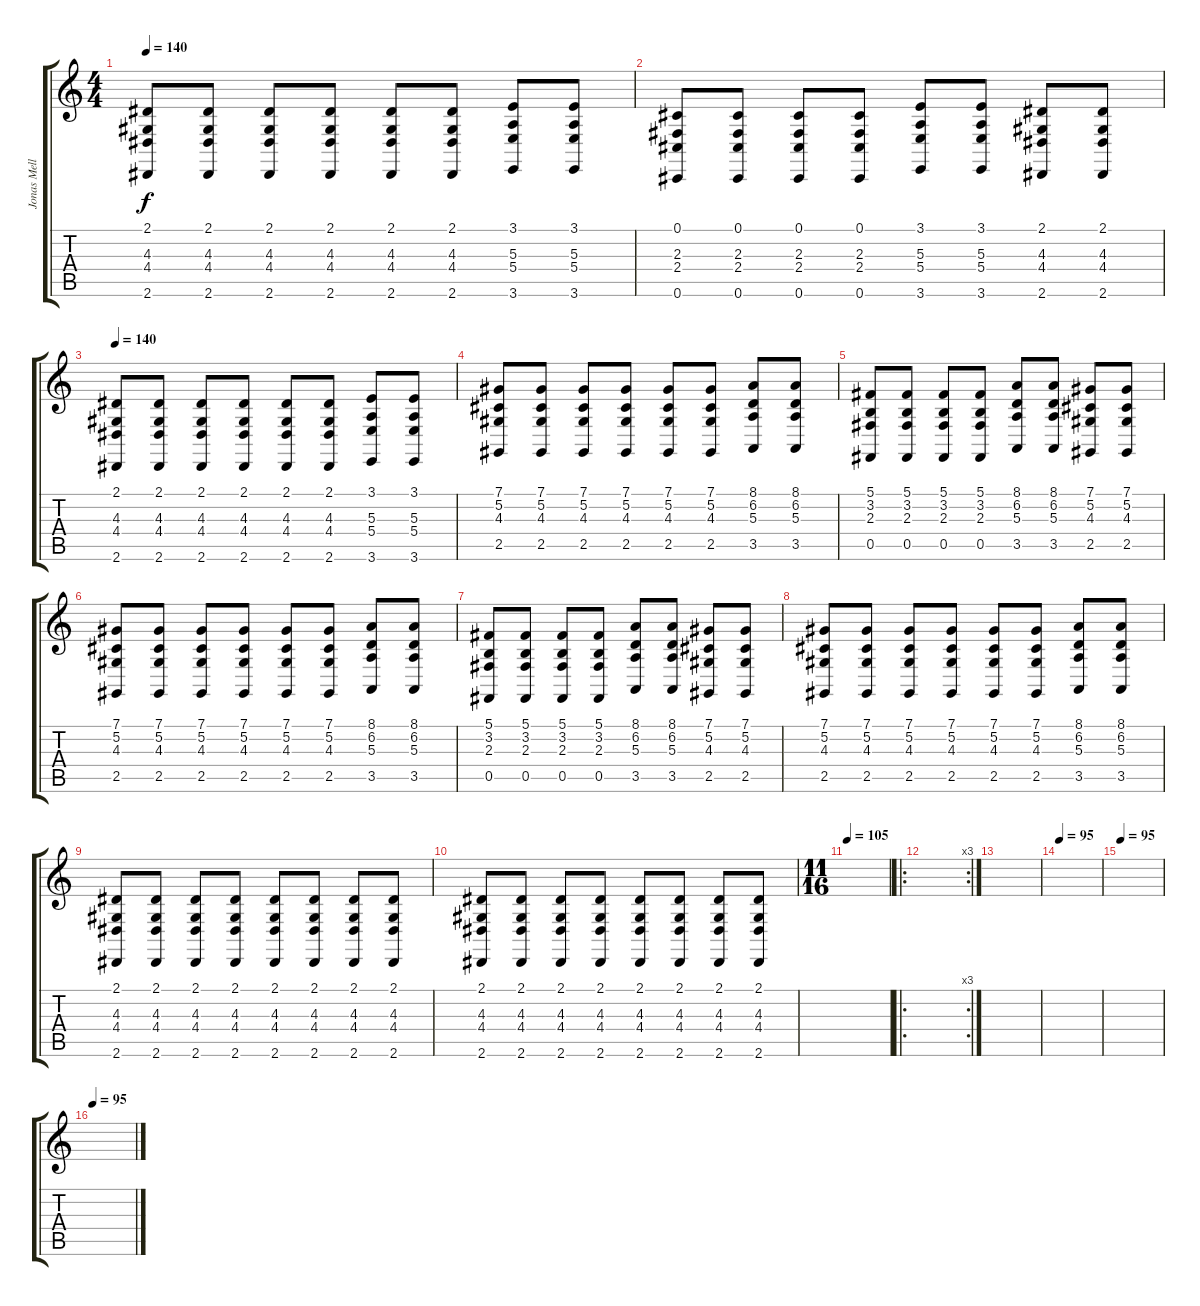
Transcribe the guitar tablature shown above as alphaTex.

\track ("Jonas Mellberg (keyboards)" "Jonas Mell") {instrument stringensemble1}
\staff {score tabs}
\tuning (Db4 Ab3 E3 B2 Gb2 Db2) {hide}
\ts (4 4)
\tempo 140
\clef g2
\ks c
(2.1 4.3 4.4 2.6).8{dy f} (2.1 4.3 4.4 2.6).8 (2.1 4.3 4.4 2.6).8 (2.1 4.3 4.4 2.6).8 (2.1 4.3 4.4 2.6).8 (2.1 4.3 4.4 2.6).8 (3.1 5.3 5.4 3.6).8 (3.1 5.3 5.4 3.6).8 |
(0.1 2.3 2.4 0.6).8 (0.1 2.3 2.4 0.6).8 (0.1 2.3 2.4 0.6).8 (0.1 2.3 2.4 0.6).8 (3.1 5.3 5.4 3.6).8 (3.1 5.3 5.4 3.6).8 (2.1 4.3 4.4 2.6).8 (2.1 4.3 4.4 2.6).8 |
\tempo 140
(2.1 4.3 4.4 2.6).8 (2.1 4.3 4.4 2.6).8 (2.1 4.3 4.4 2.6).8 (2.1 4.3 4.4 2.6).8 (2.1 4.3 4.4 2.6).8 (2.1 4.3 4.4 2.6).8 (3.1 5.3 5.4 3.6).8 (3.1 5.3 5.4 3.6).8 |
(7.1 5.2 4.3 2.5).8 (7.1 5.2 4.3 2.5).8 (7.1 5.2 4.3 2.5).8 (7.1 5.2 4.3 2.5).8 (7.1 5.2 4.3 2.5).8 (7.1 5.2 4.3 2.5).8 (8.1 6.2 5.3 3.5).8 (8.1 6.2 5.3 3.5).8 |
(5.1 3.2 2.3 0.5).8 (5.1 3.2 2.3 0.5).8 (5.1 3.2 2.3 0.5).8 (5.1 3.2 2.3 0.5).8 (8.1 6.2 5.3 3.5).8 (8.1 6.2 5.3 3.5).8 (7.1 5.2 4.3 2.5).8 (7.1 5.2 4.3 2.5).8 |
(7.1 5.2 4.3 2.5).8 (7.1 5.2 4.3 2.5).8 (7.1 5.2 4.3 2.5).8 (7.1 5.2 4.3 2.5).8 (7.1 5.2 4.3 2.5).8 (7.1 5.2 4.3 2.5).8 (8.1 6.2 5.3 3.5).8 (8.1 6.2 5.3 3.5).8 |
(5.1 3.2 2.3 0.5).8 (5.1 3.2 2.3 0.5).8 (5.1 3.2 2.3 0.5).8 (5.1 3.2 2.3 0.5).8 (8.1 6.2 5.3 3.5).8 (8.1 6.2 5.3 3.5).8 (7.1 5.2 4.3 2.5).8 (7.1 5.2 4.3 2.5).8 |
(7.1 5.2 4.3 2.5).8 (7.1 5.2 4.3 2.5).8 (7.1 5.2 4.3 2.5).8 (7.1 5.2 4.3 2.5).8 (7.1 5.2 4.3 2.5).8 (7.1 5.2 4.3 2.5).8 (8.1 6.2 5.3 3.5).8 (8.1 6.2 5.3 3.5).8 |
(2.1 4.3 4.4 2.6).8 (2.1 4.3 4.4 2.6).8 (2.1 4.3 4.4 2.6).8 (2.1 4.3 4.4 2.6).8 (2.1 4.3 4.4 2.6).8 (2.1 4.3 4.4 2.6).8 (2.1 4.3 4.4 2.6).8 (2.1 4.3 4.4 2.6).8 |
(2.1 4.3 4.4 2.6).8 (2.1 4.3 4.4 2.6).8 (2.1 4.3 4.4 2.6).8 (2.1 4.3 4.4 2.6).8 (2.1 4.3 4.4 2.6).8 (2.1 4.3 4.4 2.6).8 (2.1 4.3 4.4 2.6).8 (2.1 4.3 4.4 2.6).8 |
\ts (11 16)
\tempo 105
|
\ro
\rc 3
|
|
\tempo 95
|
\tempo 95
|
\tempo 95
